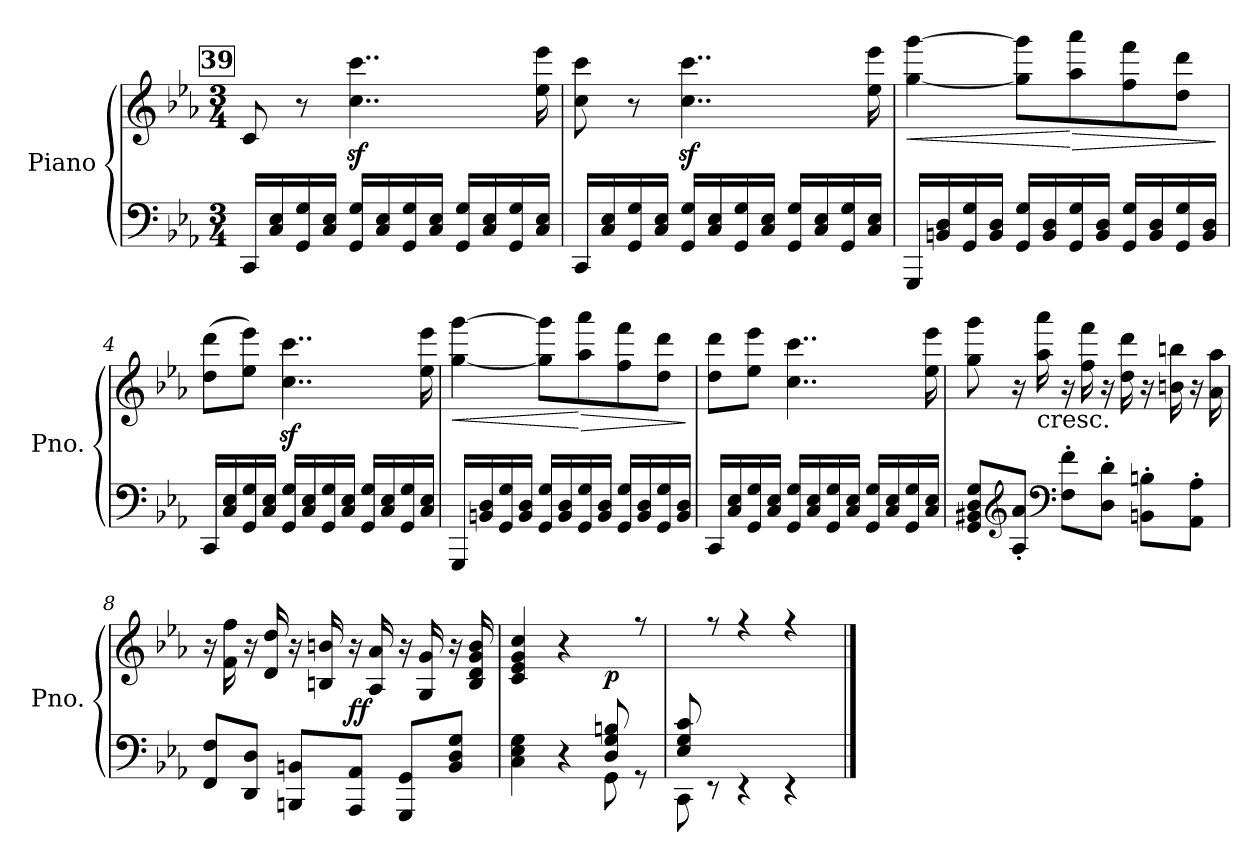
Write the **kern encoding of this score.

**kern	**kern	**dynam
*part1	*part1	*part1
*staff2	*staff1	*staff1/2
*I"Piano	*	*
*I'Pno.	*	*
*clefF4	*clefG2	*
*k[b-e-a-]	*k[b-e-a-]	*
*M3/4	*M3/4	*
!!LO:REH:place=s1:a:B:fs=14:t=39
=1	=1	=1
16CC/LL	8c/	.
16C/ 16E-/	.	.
16GG/ 16G/	8r	.
16C/ 16E-/JJ	.	.
16GG/ 16G/LL	4..cc\z< 4..ccc\z<	.
16C/ 16E-/	.	.
16GG/ 16G/	.	.
16C/ 16E-/JJ	.	.
16GG/ 16G/LL	.	.
16C/ 16E-/	.	.
16GG/ 16G/	.	.
16C/ 16E-/JJ	16ee-\ 16eee-\	.
=2	=2	=2
16CC/LL	8cc\ 8ccc\	.
16C/ 16E-/	.	.
16GG/ 16G/	8r	.
16C/ 16E-/JJ	.	.
16GG/ 16G/LL	4..cc\z< 4..ccc\z<	.
16C/ 16E-/	.	.
16GG/ 16G/	.	.
16C/ 16E-/JJ	.	.
16GG/ 16G/LL	.	.
16C/ 16E-/	.	.
16GG/ 16G/	.	.
16C/ 16E-/JJ	16ee-\ 16eee-\	.
=3	=3	=3
!	!	!LO:HP:b
16GGG/LL	[4gg\ [4ggg\	<
16BBn/ 16D/	.	.
16GG/ 16G/	.	.
16BB/ 16D/JJ	.	.
16GG/ 16G/LL	8gg\] 8ggg\]L	.
16BB/ 16D/	.	.
!	!	!LO:HP:n=1:b
16GG/ 16G/	8aa-\ 8aaa-\	[ >
16BB/ 16D/JJ	.	.
16GG/ 16G/LL	8ff\ 8fff\	.
16BB/ 16D/	.	.
16GG/ 16G/	8dd\ 8ddd\J	.
16BB/ 16D/JJ	.	.
.	.	]
!!LO:LB:g=z
=4	=4	=4
16CC/LL	(>8dd\ 8ddd\L	.
16C/ 16E-/	.	.
16GG/ 16G/	8ee-\ 8eee-\J)	.
16C/ 16E-/JJ	.	.
16GG/ 16G/LL	4..cc\z< 4..ccc\z<	.
16C/ 16E-/	.	.
16GG/ 16G/	.	.
16C/ 16E-/JJ	.	.
16GG/ 16G/LL	.	.
16C/ 16E-/	.	.
16GG/ 16G/	.	.
16C/ 16E-/JJ	16ee-\ 16eee-\	.
=5	=5	=5
!	!	!LO:HP:b
16GGG/LL	[4gg\ [4ggg\	<
16BBn/ 16D/	.	.
16GG/ 16G/	.	.
16BB/ 16D/JJ	.	.
16GG/ 16G/LL	8gg\] 8ggg\]L	.
16BB/ 16D/	.	.
!	!	!LO:HP:n=1:b
16GG/ 16G/	8aa-\ 8aaa-\	[ >
16BB/ 16D/JJ	.	.
16GG/ 16G/LL	8ff\ 8fff\	.
16BB/ 16D/	.	.
16GG/ 16G/	8dd\ 8ddd\J	.
16BB/ 16D/JJ	.	.
.	.	]
=6	=6	=6
16CC/LL	8dd\ 8ddd\L	.
16C/ 16E-/	.	.
16GG/ 16G/	8ee-\ 8eee-\J	.
16C/ 16E-/JJ	.	.
16GG/ 16G/LL	4..cc\ 4..ccc\	.
16C/ 16E-/	.	.
16GG/ 16G/	.	.
16C/ 16E-/JJ	.	.
16GG/ 16G/LL	.	.
16C/ 16E-/	.	.
16GG/ 16G/	.	.
16C/ 16E-/JJ	16ee-\ 16eee-\	.
!!LO:LB:g=z
=7	=7	=7
8GG/ 8BB#X/ 8D/ 8G/L	8gg\ 8ggg\	.
*clefG2	*	*
8A-/<' 8a-/<'J	16r	.
!	!LO:TX:b:t=cresc.	!
.	16aa-\ 16aaa-\	.
*clefF4	*	*
8F\' 8f\'L	16r	.
.	16ff\ 16fff\	.
8D\' 8d\'J	16r	.
.	16dd\ 16ddd\	.
8BBn\' 8Bn\'L	16r	.
.	16bn\ 16bbn\	.
8AA-\<' 8A-\<'J	16r	.
.	16a-\ 16aa-\	.
=8	=8	=8
8FF/ 8F/L	16r	.
.	16f\ 16ff\	.
8DD/ 8D/J	16r	.
.	16d/ 16dd/	.
8BBBn/ 8BBn/L	16r	.
.	16Bn/ 16bn/	.
!	!	!LO:DY:b
8AAA-/ 8AA-/J	16r	ff
.	16A-/ 16a-/	.
8GGG/ 8GG/L	16r	.
.	16G/ 16g/	.
8BB/ 8D/ 8G/J	16r	.
.	16B/ 16d/ 16g/ 16b/	.
=9	=9	=9
*^	*	*
2ryy	4C\ 4E-\ 4G\	4c/ 4e-/ 4g/ 4cc/	.
.	4r	4r	.
!	!	!	!LO:DY:b
8D/ 8G/ 8Bn/	8GG\	8ryy	p
8ryy	8rGG	8rff	.
=10	=10	=10	=10
8E-/ 8G/ 8c/	8CC\	8ryy	.
2ryy	8rEE	8rff	.
.	4rEE	4rff	.
.	4rEE	4rff	.
8ryy	.	.	.
*v	*v	*	*
==	==	==
*-	*-	*-
